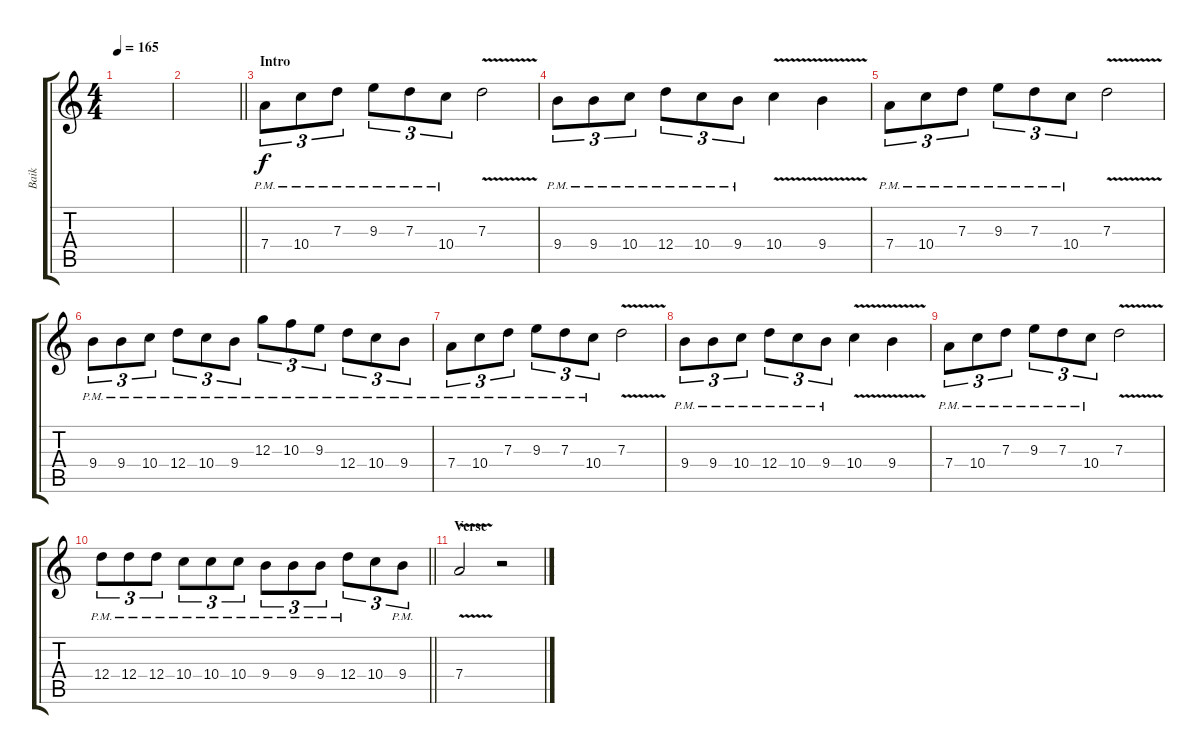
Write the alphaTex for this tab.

\track ("Baik" "Baik") {instrument distortionguitar}
\staff {score tabs}
\tuning (E4 B3 G3 D3 A2 E2) {hide}
\ts (4 4)
\tempo 165
\clef g2
\ks aminor
|
\barLineRight lightlight
|
\section ("" "Intro")
7.4{pm}.8{tu (3 2)} 10.4{pm}.8{tu (3 2)} 7.3{pm}.8{tu (3 2)} 9.3{pm}.8{tu (3 2)} 7.3{pm}.8{tu (3 2)} 10.4{pm}.8{tu (3 2)} 7.3{v}.2 |
9.4{pm}.8{tu (3 2)} 9.4{pm}.8{tu (3 2)} 10.4{pm}.8{tu (3 2)} 12.4{pm}.8{tu (3 2)} 10.4{pm}.8{tu (3 2)} 9.4{pm}.8{tu (3 2)} 10.4{v}.4 9.4{v}.4 |
7.4{pm}.8{tu (3 2)} 10.4{pm}.8{tu (3 2)} 7.3{pm}.8{tu (3 2)} 9.3{pm}.8{tu (3 2)} 7.3{pm}.8{tu (3 2)} 10.4{pm}.8{tu (3 2)} 7.3{v}.2 |
9.4{pm}.8{tu (3 2)} 9.4{pm}.8{tu (3 2)} 10.4{pm}.8{tu (3 2)} 12.4{pm}.8{tu (3 2)} 10.4{pm}.8{tu (3 2)} 9.4{pm}.8{tu (3 2)} 12.3{pm}.8{tu (3 2)} 10.3{pm}.8{tu (3 2)} 9.3{pm}.8{tu (3 2)} 12.4{pm}.8{tu (3 2)} 10.4{pm}.8{tu (3 2)} 9.4{pm}.8{tu (3 2)} |
7.4{pm}.8{tu (3 2)} 10.4{pm}.8{tu (3 2)} 7.3{pm}.8{tu (3 2)} 9.3{pm}.8{tu (3 2)} 7.3{pm}.8{tu (3 2)} 10.4{pm}.8{tu (3 2)} 7.3{v}.2 |
9.4{pm}.8{tu (3 2)} 9.4{pm}.8{tu (3 2)} 10.4{pm}.8{tu (3 2)} 12.4{pm}.8{tu (3 2)} 10.4{pm}.8{tu (3 2)} 9.4{pm}.8{tu (3 2)} 10.4{v}.4 9.4{v}.4 |
7.4{pm}.8{tu (3 2)} 10.4{pm}.8{tu (3 2)} 7.3{pm}.8{tu (3 2)} 9.3{pm}.8{tu (3 2)} 7.3{pm}.8{tu (3 2)} 10.4{pm}.8{tu (3 2)} 7.3{v}.2 |
\barLineRight lightlight
12.4{pm}.8{tu (3 2)} 12.4{pm}.8{tu (3 2)} 12.4{pm}.8{tu (3 2)} 10.4{pm}.8{tu (3 2)} 10.4{pm}.8{tu (3 2)} 10.4{pm}.8{tu (3 2)} 9.4{pm}.8{tu (3 2)} 9.4{pm}.8{tu (3 2)} 9.4{pm}.8{tu (3 2)} 12.4{pm}.8{tu (3 2)} 10.4.8{tu (3 2)} 9.4{pm}.8{tu (3 2)} |
\section ("" "Verse")
7.4{v}.2 r.2
